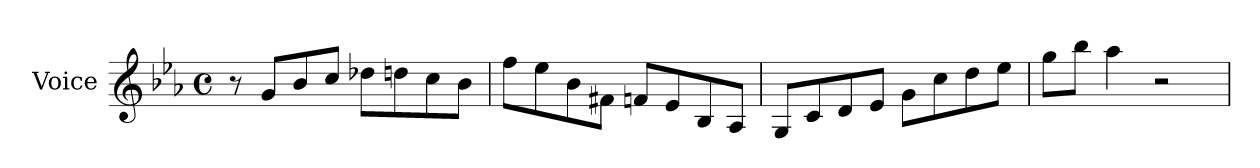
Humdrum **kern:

**kern
*part1
*staff1
*I"Voice
*I'Voice
*clefG2
*k[b-e-a-]
*M4/4
*met(c)
=1
8r
8g/L
8b-/
8cc/J
8dd-X\L
8ddn\
8cc\
8b-\J
=2
8ff\L
8ee-\
8b-\
8f#X\J
8fn/L
8e-/
8B-/
8A-/J
=3
8G/L
8c/
8d/
8e-/J
8g\L
8cc\
8dd\
8ee-\J
=4
8gg\L
8bb-\J
4aa-\
2rcc
=
*-
